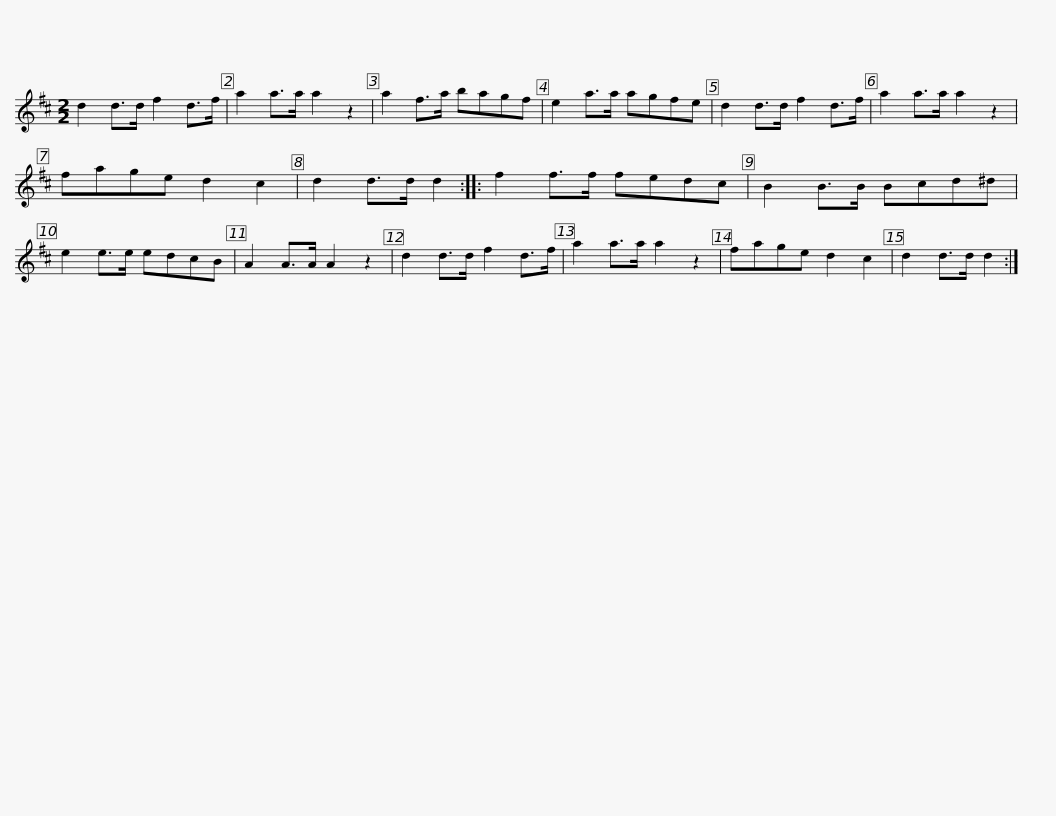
X:1
L:1/8
M:2/2
I:linebreak $
K:D
V:1 treble
V:1
 d2 d>d f2 d>f | a2 a>a a2 z2 | a2 f>a bagf | e2 a>a agfe | d2 d>d f2 d>f | %5
 a2 a>a a2 z2 |$ fage d2 c2 | d2 d>d d2 :: f2 f>f fedc | B2 B>B Bcd^d | %10
 e2 e>e edcB | A2 A>A A2 z2 |$ d2 d>d f2 d>f | a2 a>a a2 z2 | fage d2 c2 | %15
 d2 d>d d2 :| %16
